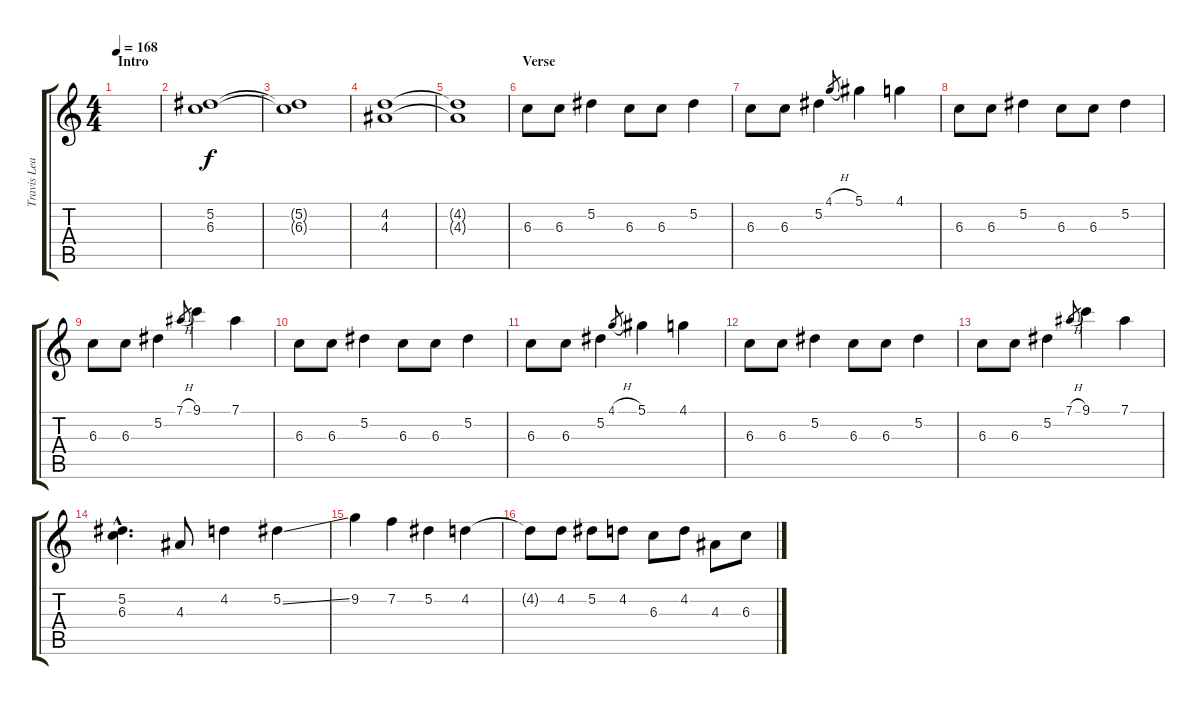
\track ("Travis Lead" "Travis Lea") {instrument electricguitarclean}
\staff {score tabs}
\tuning (Eb4 Bb3 Gb3 Db3 Ab2 Eb2) {hide}
\ts (4 4)
\section ("" "Intro")
\tempo 168
\clef g2
\ks c
|
(5.2 6.3).1 |
(5.2{t} 6.3{t}).1 |
(4.2 4.3).1 |
(4.2{t} 4.3{t}).1 |
\section ("" "Verse")
6.3.8 6.3.8 5.2.4 6.3.8 6.3.8 5.2.4 |
6.3.8 6.3.8 5.2.4 4.1{h}.8{gr} 5.1.4 4.1.4 |
6.3.8 6.3.8 5.2.4 6.3.8 6.3.8 5.2.4 |
6.3.8 6.3.8 5.2.4 7.1{h}.8{gr} 9.1.4 7.1.4 |
6.3.8 6.3.8 5.2.4 6.3.8 6.3.8 5.2.4 |
6.3.8 6.3.8 5.2.4 4.1{h}.8{gr} 5.1.4 4.1.4 |
6.3.8 6.3.8 5.2.4 6.3.8 6.3.8 5.2.4 |
6.3.8 6.3.8 5.2.4 7.1{h}.8{gr} 9.1.4 7.1.4 |
(5.2{hac} 6.3{hac}).4{d} 4.3.8 4.2.4 5.2{ss}.4 |
9.2.4 7.2.4 5.2.4 4.2.4 |
4.2{t}.8 4.2.8 5.2.8 4.2.8 6.3.8 4.2.8 4.3.8 6.3.8
